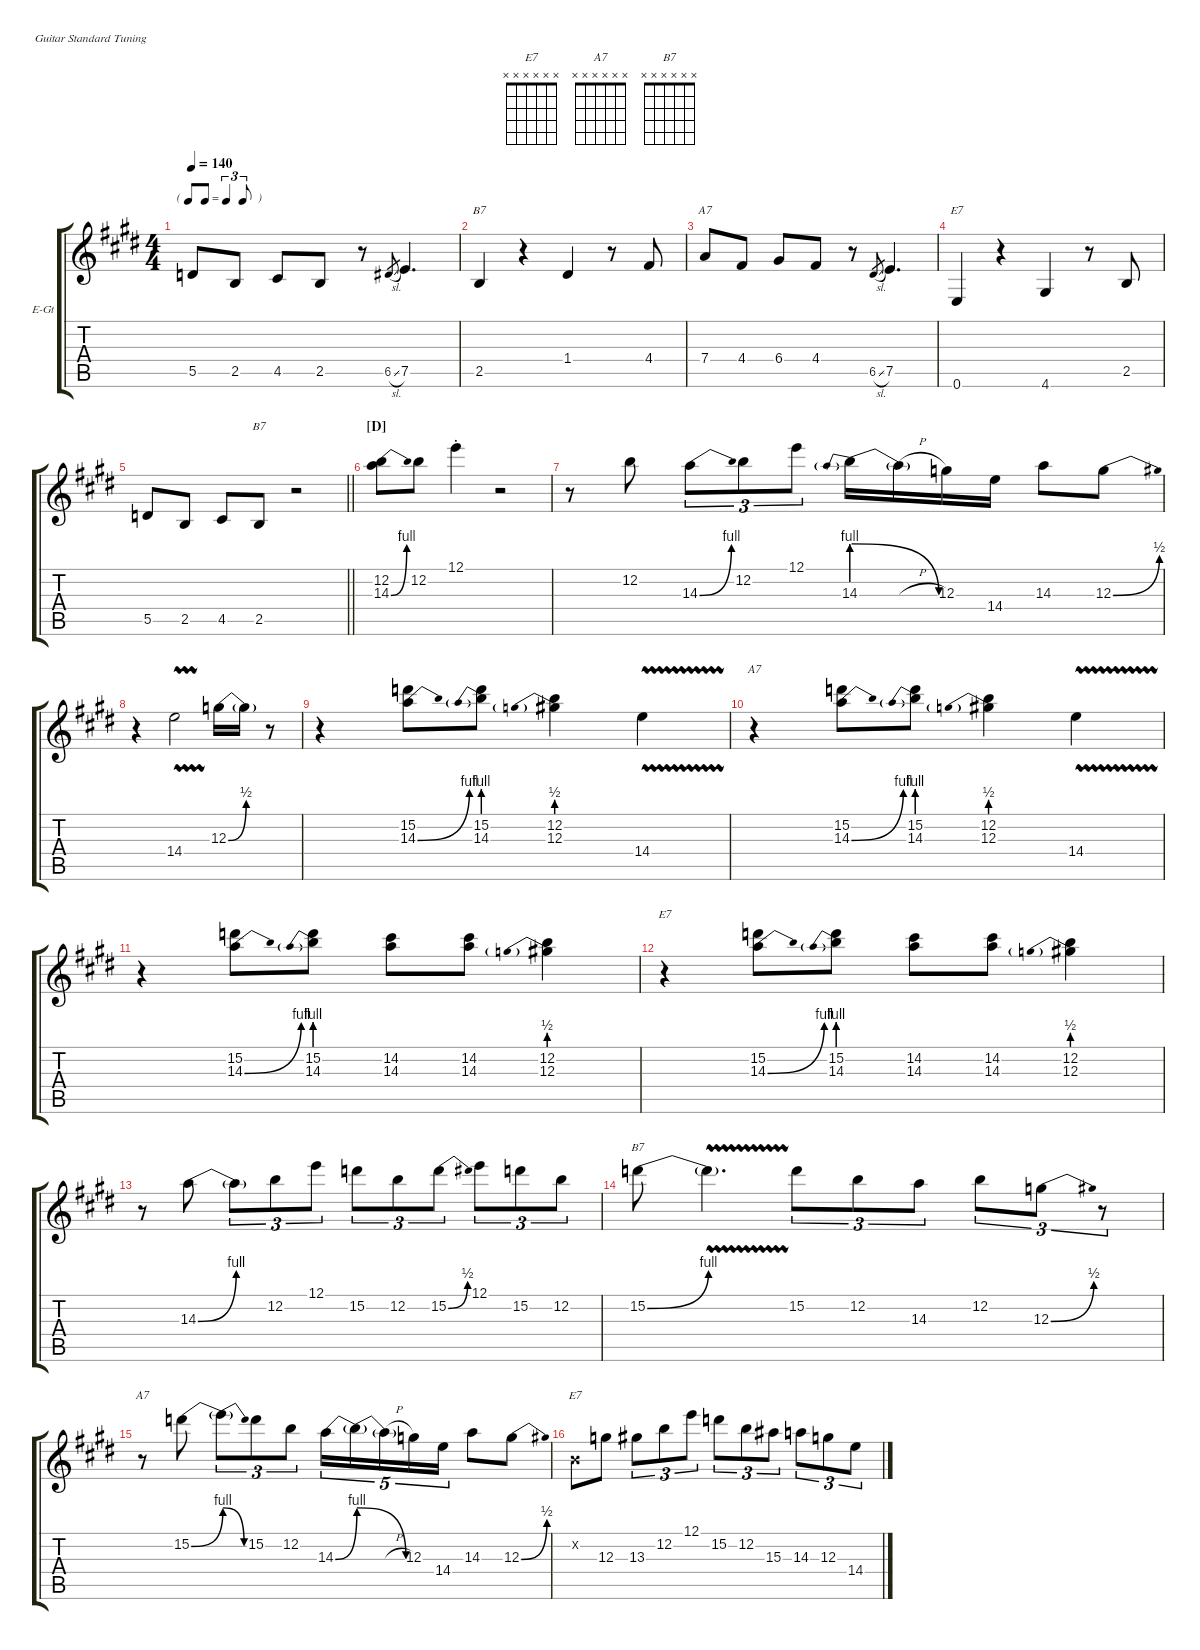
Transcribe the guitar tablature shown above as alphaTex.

\hideDynamics
\bracketExtendMode groupsimilarinstruments
\firstSystemTrackNameOrientation horizontal
\otherSystemsTrackNameOrientation horizontal
\track ("Guitar" "E-Gt") {instrument overdrivenguitar}
\staff {score tabs}
\tuning (E4 B3 G3 D3 A2 E2)
\chord ("E7" x x x x x x)
\chord ("A7" x x x x x x)
\chord ("B7" x x x x x x)
\ts (4 4)
\tf triplet8th
\scale
0.299825
\tempo 140
\accidentals auto
\clef g2
\ottava regular
\simile none
\ks e
5.5.8{dy ff} 2.5.8 4.5.8 2.5.8 r.8 6.5{sl}.8{gr} 7.5.4{d} |
2.5.4{ch "B7"} r.4 1.4.4 r.8 4.4.8 |
7.4.8{ch "A7"} 4.4.8 6.4.8 4.4.8 r.8 6.5{sl}.8{gr} 7.5.4{d} |
0.6.4{ch "E7"} r.4 4.6.4 r.8 2.5.8 |
\scale
0.394194
\barLineRight lightlight
5.5.8 2.5.8 4.5.8 2.5.8{ch "B7"} r.2 |
\section ("D" "")
\scale
0.301274
\scale
0.368077 (14.3{be (bend 0 0 60 4)} 12.2).8 12.2.8 12.1{st}.4 r.2 |
\scale
0.305184
\scale
0.37119 r.8 12.2.8 14.3{be (bend 0 0 60 4)}.8{tu (3 2)} 12.2.8{tu (3 2)} 12.1.8{tu (3 2)} 14.3{be (prebendrelease 0 4 60 0)}.16 14.3{h t}.16 12.3.16 14.4.16{beam split} 14.3.8 12.3{be (bend 0 0 60 2)}.8 |
\scale
0.384099
\scale
0.260684 r.4 14.4{vw}.2 12.3{be (bend 0 0 60 2)}.16 12.3{be (hold 0 0 60 0) t}.16 r.8 |
\scale
0.329011 r.4 (15.2 14.3{be (bend 0 0 60 4)}).8 (15.2 14.3{be (prebend 0 4 60 4)}).8 (12.2 12.3{be (prebend 0 2 60 2)}).4 14.4{vw}.4 |
\scale
0.282913 r.4{ch "A7"} (15.2 14.3{be (bend 0 0 60 4)}).8 (15.2 14.3{be (prebend 0 4 60 4)}).8 (12.2 12.3{be (prebend 0 2 60 2)}).4 14.4{vw}.4 |
\scale
0.39393 r.4 (15.2 14.3{be (bend 0 0 60 4)}).8 (15.2 14.3{be (prebend 0 4 60 4)}).8 (14.2 14.3).8 (14.2 14.3).8 (12.2 12.3{be (prebend 0 2 60 2)}).4 |
\scale
0.309876 r.4{ch "E7"} (15.2 14.3{be (bend 0 0 60 4)}).8 (15.2 14.3{be (prebend 0 4 60 4)}).8 (14.2 14.3).8 (14.2 14.3).8 (12.2 12.3{be (prebend 0 2 60 2)}).4 |
\scale
0.296886
\scale
0.387418 r.8 14.3{be (bend 0 0 59.4 4)}.8 14.3{be (hold 0 0 60 0) t}.8{tu (3 2)} 12.2.8{tu (3 2)} 12.1.8{tu (3 2)} 15.2.8{tu (3 2)} 12.2.8{tu (3 2)} 15.2{be (bend 0 0 28.799999999999997 2)}.8{tu (3 2)} 12.1.8{tu (3 2)} 15.2.8{tu (3 2)} 12.2.8{tu (3 2)} |
\scale
0.436755
\scale
0.302586 15.2{be (bend 0 0 60 4)}.8{ch "B7"} 15.2{be (hold 0 0 60 0) vw t}.4{d} 15.2.8{tu (3 2)} 12.2.8{tu (3 2)} 14.3.8{tu (3 2)} 12.2.8{tu (3 2)} 12.3{be (bend 0 0 49.8 2)}.8{tu (3 2)} r.8{tu (3 2)} |
\scale
0.302785
\scale
0.310307 r.8{ch "A7"} 15.2{be (bend 0 0 60 4)}.8 15.2{be (release 0 4 60 0) t}.8{tu (3 2)} 15.2.8{tu (3 2)} 12.2.8{tu (3 2)} 14.3{be (bend 0 0 59.4 4)}.16{tu (5 4)} 14.3{be (release 0 4 60 0) t}.16{tu (5 4)} 14.3{h t}.16{tu (5 4)} 12.3.16{tu (5 4)} 14.4.16{tu (5 4)} 14.3.8 12.3{be (bend 0 0 60 2)}.8 |
\scale
0.321625
\scale
0.411393 0.2{x}.8{ch "E7"} 12.3.8 13.3.8{tu (3 2)} 12.2.8{tu (3 2)} 12.1.8{tu (3 2)} 15.2.8{tu (3 2)} 12.2.8{tu (3 2)} 15.3.8{tu (3 2)} 14.3.8{tu (3 2)} 12.3.8{tu (3 2)} 14.4.8{tu (3 2)}
